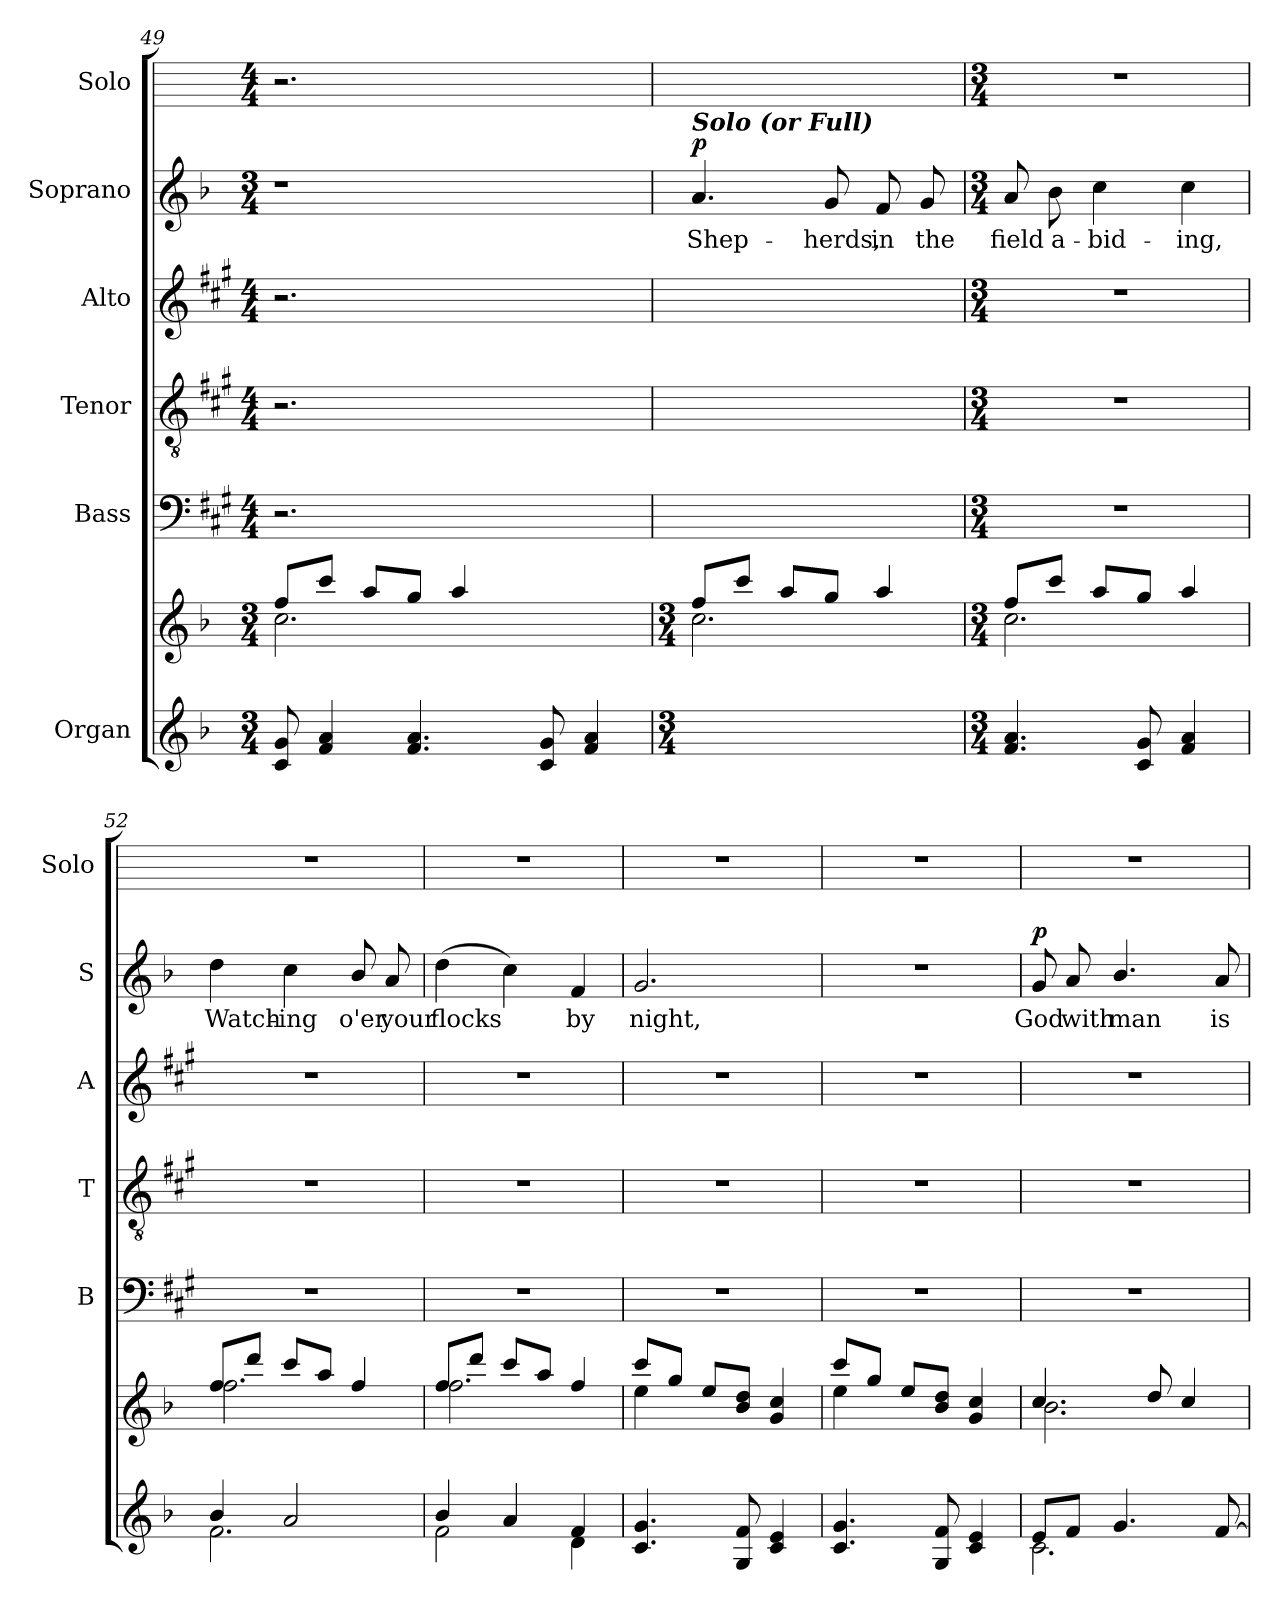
**kern	**kern	**kern	**kern	**kern	**kern	**text	**dynam	**kern
*part6	*part6	*part5	*part4	*part3	*part2	*part2	*part2	*part1
*staff7	*staff6	*staff5	*staff4	*staff3	*staff2	*staff2	*staff2	*staff1
*I"Organ	*	*I"Bass	*I"Tenor	*I"Alto	*I"Soprano	*	*	*I"Solo
*	*	*I'B	*I'T	*I'A	*I'S	*	*	*I'Solo
*clefG2	*clefG2	*clefF4	*clefGv2	*clefG2	*clefG2	*	*	*
*k[b-]	*k[b-]	*k[f#c#g#]	*k[f#c#g#]	*k[f#c#g#]	*k[b-]	*	*	*
*F:	*F:	*A:	*A:	*A:	*F:	*	*	*
*M3/4	*M3/4	*M4/4	*M4/4	*M4/4	*M3/4	*	*	*M4/4
=49	=49	=49	=49	=49	=49	=49	=49	=49
*^	*^	*	*	*	*	*	*	*
!	!	!	!	!	!	!	!LO:N:vis=1	!	!	!
8c/ 8g/	2ryy	8ff/L	2.cc\	2.r	2.r	2.r	2.r	.	.	2.r
4f/ 4a/	.	8ccc/J	.	.	.	.	.	.	.	.
.	.	8aa/L	.	.	.	.	.	.	.	.
4.f/ 4.a/	.	8gg/J	.	.	.	.	.	.	.	.
.	8ryy	4aa/	.	.	.	.	.	.	.	.
.	8ryy	.	.	.	.	.	.	.	.	.
8c/ 8g/	4.ryy	4.ryy	4.ryy	4.ryy	4.ryy	4.ryy	4.ryy	.	.	4.ryy
4f/ 4a/	.	.	.	.	.	.	.	.	.	.
*v	*v	*	*	*	*	*	*	*	*	*
=50	=50	=50	=50	=50	=50	=50	=50	=50	=50
*M3/4	*M3/4	*	*	*	*	*	*	*	*
!	!	!	!	!	!	!LO:TX:a:Bi:t=Solo (or Full)	!	!	!
!	!	!	!	!	!	!	!LO:LY:b	!LO:DY:b	!
2.ryy	8ff/L	2.cc\	2.r	2.r	2.r	4.a	Shep-	p	2.r
.	8ccc/J	.	.	.	.	.	.	.	.
.	8aa/L	.	.	.	.	.	.	.	.
!	!	!	!	!	!	!	!LO:LY:b	!	!
.	8gg/J	.	.	.	.	8g	-herds,	.	.
!	!	!	!	!	!	!	!LO:LY:b	!	!
.	4aa/	.	.	.	.	8f	in	.	.
!	!	!	!	!	!	!	!LO:LY:b	!	!
.	.	.	.	.	.	8g	the	.	.
!!LO:LB:g=z
=51	=51	=51	=51	=51	=51	=51	=51	=51	=51
*M3/4	*M3/4	*	*M3/4	*M3/4	*M3/4	*M3/4	*	*	*M3/4
*^	*	*	*	*	*	*	*	*	*
!	!	!	!	!	!	!	!	!LO:LY:b	!	!
4.f/ 4.a/	2.ryy	8ff/L	2.cc\	2.r	2.r	2.r	8a	field	.	2.r
!	!	!	!	!	!	!	!	!LO:LY:b	!	!
.	.	8ccc/J	.	.	.	.	8b-	a-	.	.
!	!	!	!	!	!	!	!	!LO:LY:b	!	!
.	.	8aa/L	.	.	.	.	4cc	-bid-	.	.
8c/ 8g/	.	8gg/J	.	.	.	.	.	.	.	.
!	!	!	!	!	!	!	!	!LO:LY:b	!	!
4f/ 4a/	.	4aa/	.	.	.	.	4cc	-ing,	.	.
=52	=52	=52	=52	=52	=52	=52	=52	=52	=52	=52
!	!	!	!	!	!	!	!	!LO:LY:b	!	!
4b-/	2.f\	8ff/L	2.ff\	2.r	2.r	2.r	4dd	Watch-	.	2.r
.	.	8ddd/J	.	.	.	.	.	.	.	.
!	!	!	!	!	!	!	!	!LO:LY:b	!	!
2a/	.	8ccc/L	.	.	.	.	4cc	-ing	.	.
.	.	8aa/J	.	.	.	.	.	.	.	.
!	!	!	!	!	!	!	!	!LO:LY:b	!	!
.	.	4ff/	.	.	.	.	8b-/	o'er	.	.
!	!	!	!	!	!	!	!	!LO:LY:b	!	!
.	.	.	.	.	.	.	8a	your	.	.
=53	=53	=53	=53	=53	=53	=53	=53	=53	=53	=53
!	!	!	!	!	!	!	!	!LO:LY:b	!	!
4b-/	2f\	8ff/L	2.ff\	2.r	2.r	2.r	(>4dd	flocks	.	2.r
.	.	8ddd/J	.	.	.	.	.	.	.	.
4a/	.	8ccc/L	.	.	.	.	4cc)	.	.	.
.	.	8aa/J	.	.	.	.	.	.	.	.
!	!	!	!	!	!	!	!	!LO:LY:b	!	!
4f/	4d\	4ff/	.	.	.	.	4f	by	.	.
=54	=54	=54	=54	=54	=54	=54	=54	=54	=54	=54
!	!	!	!	!	!	!	!	!LO:LY:b	!	!
4.c/ 4.g/	2.ryy	8ccc/L	4ee\	2.r	2.r	2.r	2.g	night,	.	2.r
.	.	8gg/J	.	.	.	.	.	.	.	.
.	.	8ee/L	2ryy	.	.	.	.	.	.	.
8G/ 8f/	.	8b-/ 8dd/J	.	.	.	.	.	.	.	.
4c/ 4e/	.	4g/ 4cc/	.	.	.	.	.	.	.	.
=55	=55	=55	=55	=55	=55	=55	=55	=55	=55	=55
!	!	!	!	!	!	!	!LO:N:vis=1	!	!	!
4.c/ 4.g/	2.ryy	8ccc/L	4ee\	2.r	2.r	2.r	2.r	.	.	2.r
.	.	8gg/J	.	.	.	.	.	.	.	.
.	.	8ee/L	2ryy	.	.	.	.	.	.	.
8G/ 8f/	.	8b-/ 8dd/J	.	.	.	.	.	.	.	.
4c/ 4e/	.	4g/ 4cc/	.	.	.	.	.	.	.	.
=56	=56	=56	=56	=56	=56	=56	=56	=56	=56	=56
!	!	!	!	!	!	!	!	!LO:LY:b	!LO:DY:b	!
8e/L	2.c\	4.cc/	2.b-\	2.r	2.r	2.r	8g	God	p	2.r
!	!	!	!	!	!	!	!	!LO:LY:b	!	!
8f/J	.	.	.	.	.	.	8a	with	.	.
!	!	!	!	!	!	!	!	!LO:LY:b	!	!
4.g/	.	.	.	.	.	.	4.b-/	man	.	.
.	.	8dd/	.	.	.	.	.	.	.	.
.	.	4cc/	.	.	.	.	.	.	.	.
!	!	!	!	!	!	!	!	!LO:LY:b	!	!
[8f/	.	.	.	.	.	.	8a	is	.	.
*v	*v	*	*	*	*	*	*	*	*	*
*	*v	*v	*	*	*	*	*	*	*
=	=	=	=	=	=	=	=	=
*-	*-	*-	*-	*-	*-	*-	*-	*-
